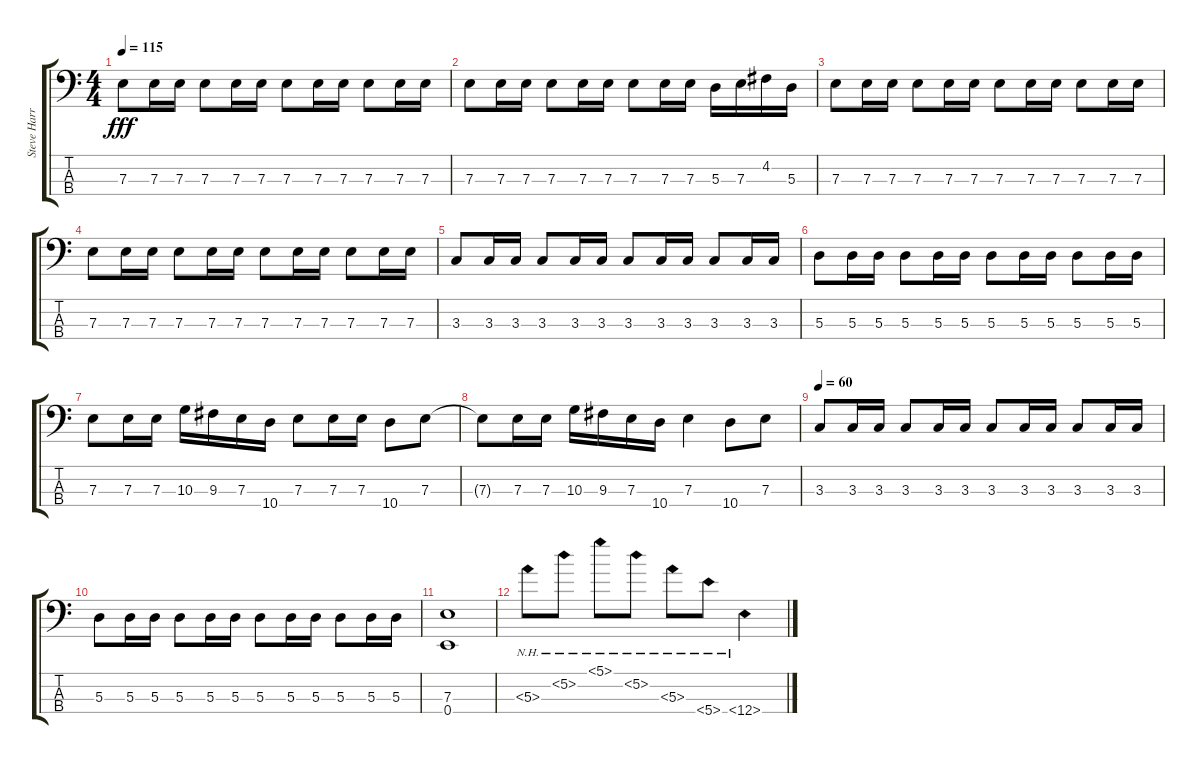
\track ("Steve Harris" "Steve Harr") {instrument electricbasspick}
\staff {score tabs}
\tuning (G2 D2 A1 E1) {hide}
\ts (4 4)
\tempo 115
\clef f4
\ks c
7.3.8{dy fff} 7.3.16 7.3.16 7.3.8 7.3.16 7.3.16 7.3.8 7.3.16 7.3.16 7.3.8 7.3.16 7.3.16 |
7.3.8 7.3.16 7.3.16 7.3.8 7.3.16 7.3.16 7.3.8 7.3.16 7.3.16 5.3.16 7.3.16 4.2.16 5.3.16 |
7.3.8 7.3.16 7.3.16 7.3.8 7.3.16 7.3.16 7.3.8 7.3.16 7.3.16 7.3.8 7.3.16 7.3.16 |
7.3.8 7.3.16 7.3.16 7.3.8 7.3.16 7.3.16 7.3.8 7.3.16 7.3.16 7.3.8 7.3.16 7.3.16 |
3.3.8 3.3.16 3.3.16 3.3.8 3.3.16 3.3.16 3.3.8 3.3.16 3.3.16 3.3.8 3.3.16 3.3.16 |
5.3.8 5.3.16 5.3.16 5.3.8 5.3.16 5.3.16 5.3.8 5.3.16 5.3.16 5.3.8 5.3.16 5.3.16 |
7.3.8 7.3.16 7.3.16 10.3.16 9.3.16 7.3.16 10.4.16 7.3.8 7.3.16 7.3.16 10.4.8 7.3.8 |
7.3{t}.8 7.3.16 7.3.16 10.3.16 9.3.16 7.3.16 10.4.16 7.3.4 10.4.8 7.3.8 |
\tempo 60
3.3.8 3.3.16 3.3.16 3.3.8 3.3.16 3.3.16 3.3.8 3.3.16 3.3.16 3.3.8 3.3.16 3.3.16 |
5.3.8 5.3.16 5.3.16 5.3.8 5.3.16 5.3.16 5.3.8 5.3.16 5.3.16 5.3.8 5.3.16 5.3.16 |
(7.3 0.4).1 |
5.3{nh}.8 5.2{nh}.8 5.1{nh}.8 5.2{nh}.8 5.3{nh}.8 5.4{nh}.8 0.4{nh}.4
